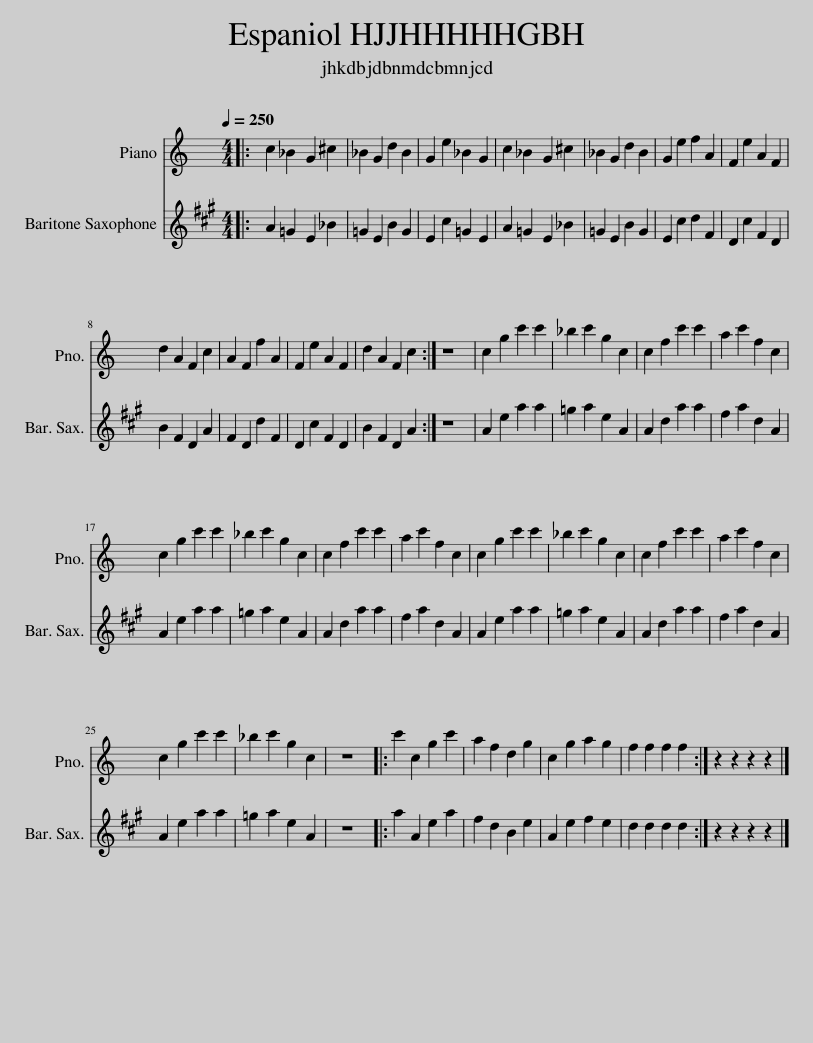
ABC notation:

X:1
%%score 1 2
L:1/8
Q:1/4=250
M:4/4
I:linebreak $
K:C
V:1 treble
V:2 treble transpose=-21
V:1
|: c2 _B2 G2 ^c2 | _B2 G2 d2 B2 | G2 e2 _B2 G2 | c2 _B2 G2 ^c2 | _B2 G2 d2 B2 | %5
 G2 e2 f2 A2 | F2 e2 A2 F2 |$ d2 A2 F2 c2 | A2 F2 f2 A2 | F2 e2 A2 F2 | %10
 d2 A2 F2 c2 :| z8 | c2 g2 c'2 c'2 | _b2 c'2 g2 c2 | c2 f2 c'2 c'2 | %15
 a2 c'2 f2 c2 |$ c2 g2 c'2 c'2 | _b2 c'2 g2 c2 | c2 f2 c'2 c'2 | a2 c'2 f2 c2 | %20
 c2 g2 c'2 c'2 | _b2 c'2 g2 c2 | c2 f2 c'2 c'2 | a2 c'2 f2 c2 |$ c2 g2 c'2 c'2 | %25
 _b2 c'2 g2 c2 | z8 |: c'2 c2 g2 c'2 | a2 f2 d2 g2 | c2 g2 a2 g2 | %30
 f2 f2 f2 f2 :| z2 z2 z2 z2 |] %32
V:2
[K:A]|: A2 =G2 E2 _B2 | =G2 E2 B2 G2 | E2 c2 =G2 E2 | A2 =G2 E2 _B2 | =G2 E2 B2 G2 | %5
 E2 c2 d2 F2 | D2 c2 F2 D2 |$ B2 F2 D2 A2 | F2 D2 d2 F2 | D2 c2 F2 D2 | %10
 B2 F2 D2 A2 :| z8 | A2 e2 a2 a2 | =g2 a2 e2 A2 | A2 d2 a2 a2 | %15
 f2 a2 d2 A2 |$ A2 e2 a2 a2 | =g2 a2 e2 A2 | A2 d2 a2 a2 | f2 a2 d2 A2 | %20
 A2 e2 a2 a2 | =g2 a2 e2 A2 | A2 d2 a2 a2 | f2 a2 d2 A2 |$ A2 e2 a2 a2 | %25
 =g2 a2 e2 A2 | z8 |: a2 A2 e2 a2 | f2 d2 B2 e2 | A2 e2 f2 e2 | %30
 d2 d2 d2 d2 :| z2 z2 z2 z2 |] %32
